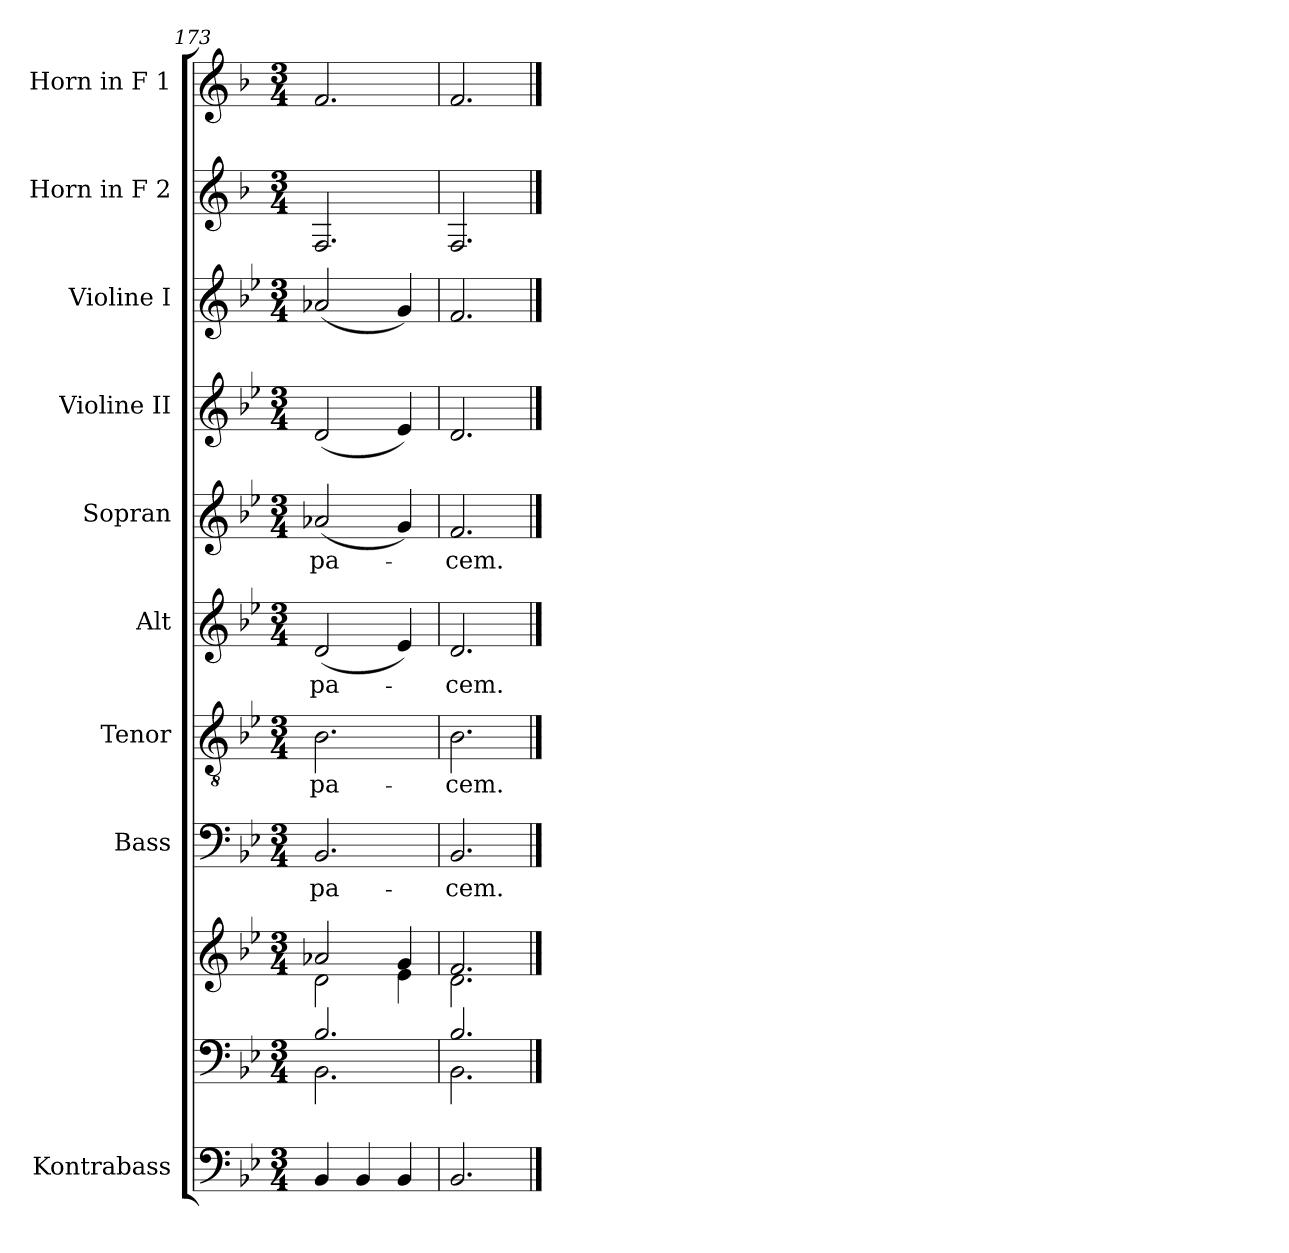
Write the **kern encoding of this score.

**kern	**kern	**kern	**kern	**text	**kern	**text	**kern	**text	**kern	**text	**kern	**kern	**kern	**kern
*part10	*part9	*part9	*part8	*part8	*part7	*part7	*part6	*part6	*part5	*part5	*part4	*part3	*part2	*part1
*staff11	*staff10	*staff9	*staff8	*staff8	*staff7	*staff7	*staff6	*staff6	*staff5	*staff5	*staff4	*staff3	*staff2	*staff1
*I"Kontrabass	*	*	*I"Bass	*	*I"Tenor	*	*I"Alt	*	*I"Sopran	*	*I"Violine II	*I"Violine I	*I"Horn in F 2	*I"Horn in F 1
*I'Kb.	*	*	*I'B.	*	*I'T.	*	*I'A.	*	*I'S.	*	*I'Vl. II	*I'Vl. I	*	*
*clefF4	*clefF4	*clefG2	*clefF4	*	*clefGv2	*	*clefG2	*	*clefG2	*	*clefG2	*clefG2	*clefG2	*clefG2
*ITrd7c12	*	*	*	*	*	*	*	*	*	*	*	*	*ITrd4c7	*ITrd4c7
*k[b-e-]	*k[b-e-]	*k[b-e-]	*k[b-e-]	*	*k[b-e-]	*	*k[b-e-]	*	*k[b-e-]	*	*k[b-e-]	*k[b-e-]	*k[b-e-]	*k[b-e-]
*B-:	*B-:	*B-:	*B-:	*	*B-:	*	*B-:	*	*B-:	*	*B-:	*B-:	*B-:	*B-:
*M3/4	*M3/4	*M3/4	*M3/4	*	*M3/4	*	*M3/4	*	*M3/4	*	*M3/4	*M3/4	*M3/4	*M3/4
=173	=173	=173	=173	=173	=173	=173	=173	=173	=173	=173	=173	=173	=173	=173
*	*^	*^	*	*	*	*	*	*	*	*	*	*	*	*
!	!	!	!	!	!	!LO:LY:b	!	!LO:LY:b	!	!LO:LY:b	!	!LO:LY:b	!	!	!	!
4BBB-/	2.B-/	2.BB-\	2a-X/	2d\	2.BB-/	pa-	2.B-\	pa-	(<2d/	pa-	(<2a-X/	pa-	(<2d/	(<2a-X/	2.BB-/	2.B-/
4BBB-/	.	.	.	.	.	.	.	.	.	.	.	.	.	.	.	.
4BBB-/	.	.	4g/	4e-\	.	.	.	.	4e-/)	.	4g/)	.	4e-/)	4g/)	.	.
=174	=174	=174	=174	=174	=174	=174	=174	=174	=174	=174	=174	=174	=174	=174	=174	=174
!	!	!	!	!	!	!LO:LY:b	!	!LO:LY:b	!	!LO:LY:b	!	!LO:LY:b	!	!	!	!
2.BBB-/	2.B-/	2.BB-\	2.f/	2.d\	2.BB-/	-cem.	2.B-\	-cem.	2.d/	-cem.	2.f/	-cem.	2.d/	2.f/	2.BB-/	2.B-/
*	*v	*v	*	*	*	*	*	*	*	*	*	*	*	*	*	*
*	*	*v	*v	*	*	*	*	*	*	*	*	*	*	*	*
==	==	==	==	==	==	==	==	==	==	==	==	==	==	==
*-	*-	*-	*-	*-	*-	*-	*-	*-	*-	*-	*-	*-	*-	*-
